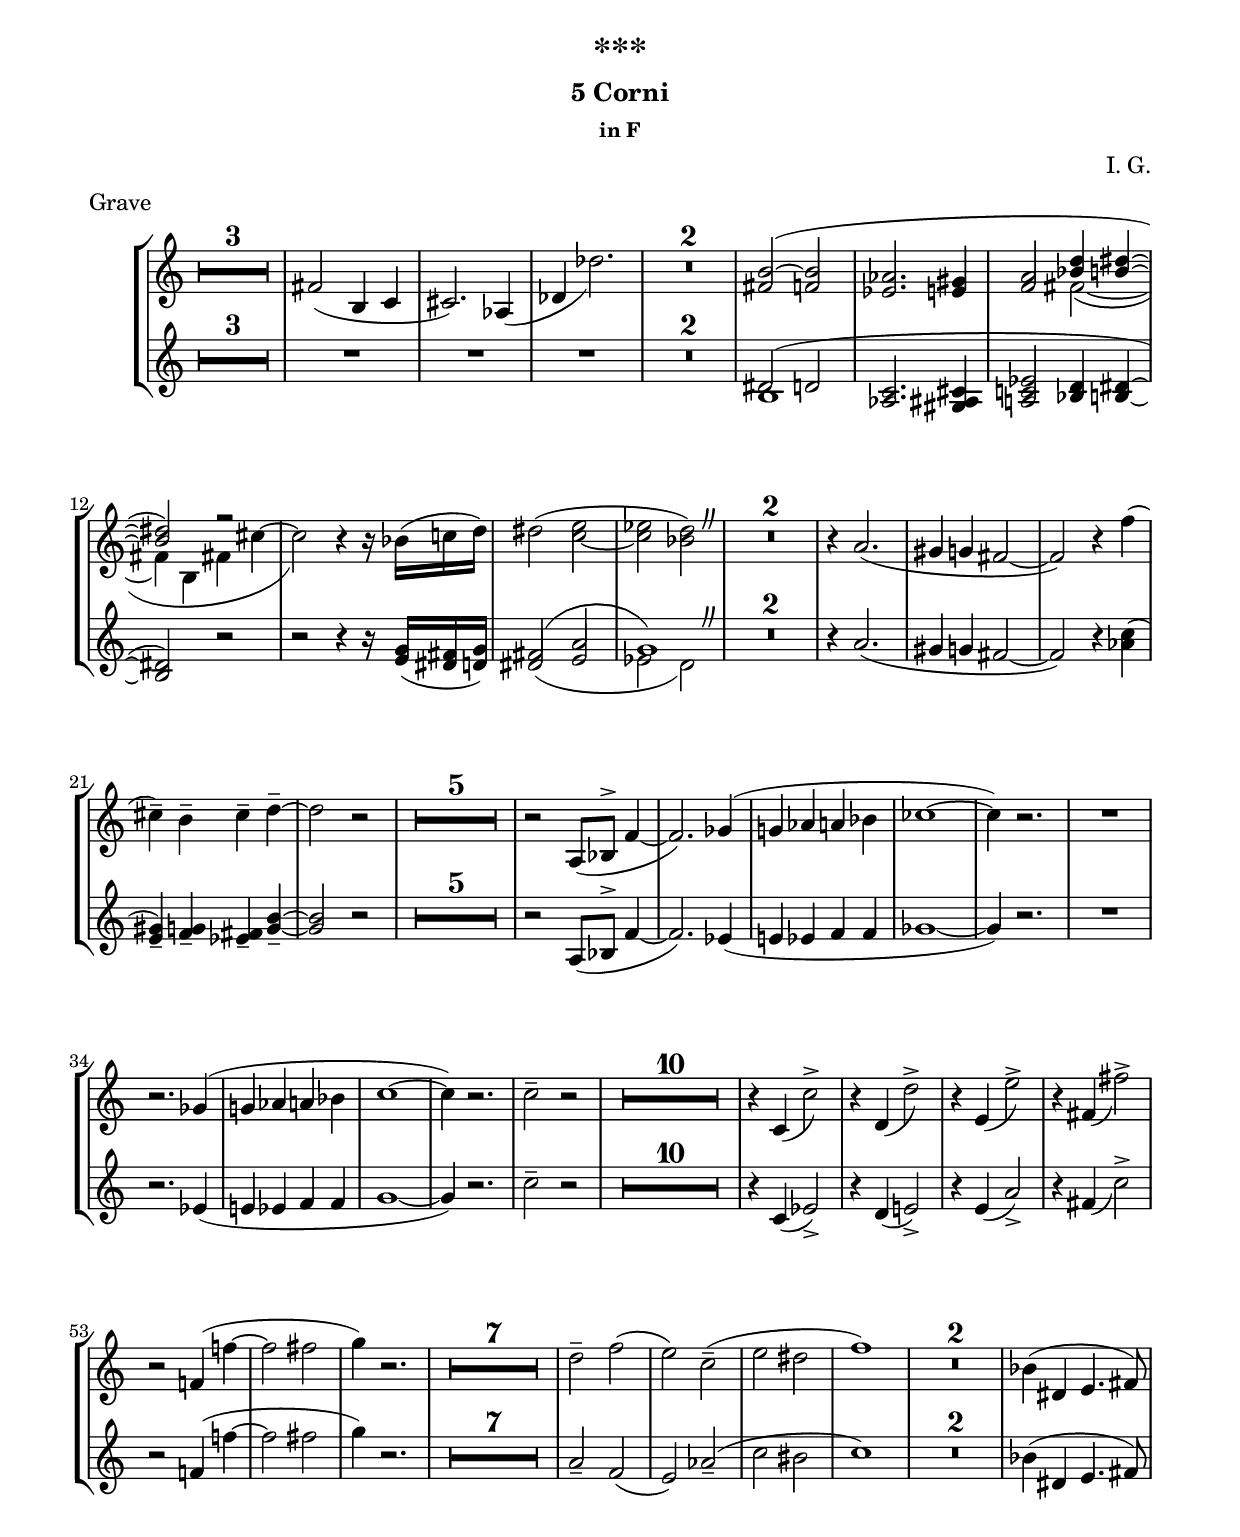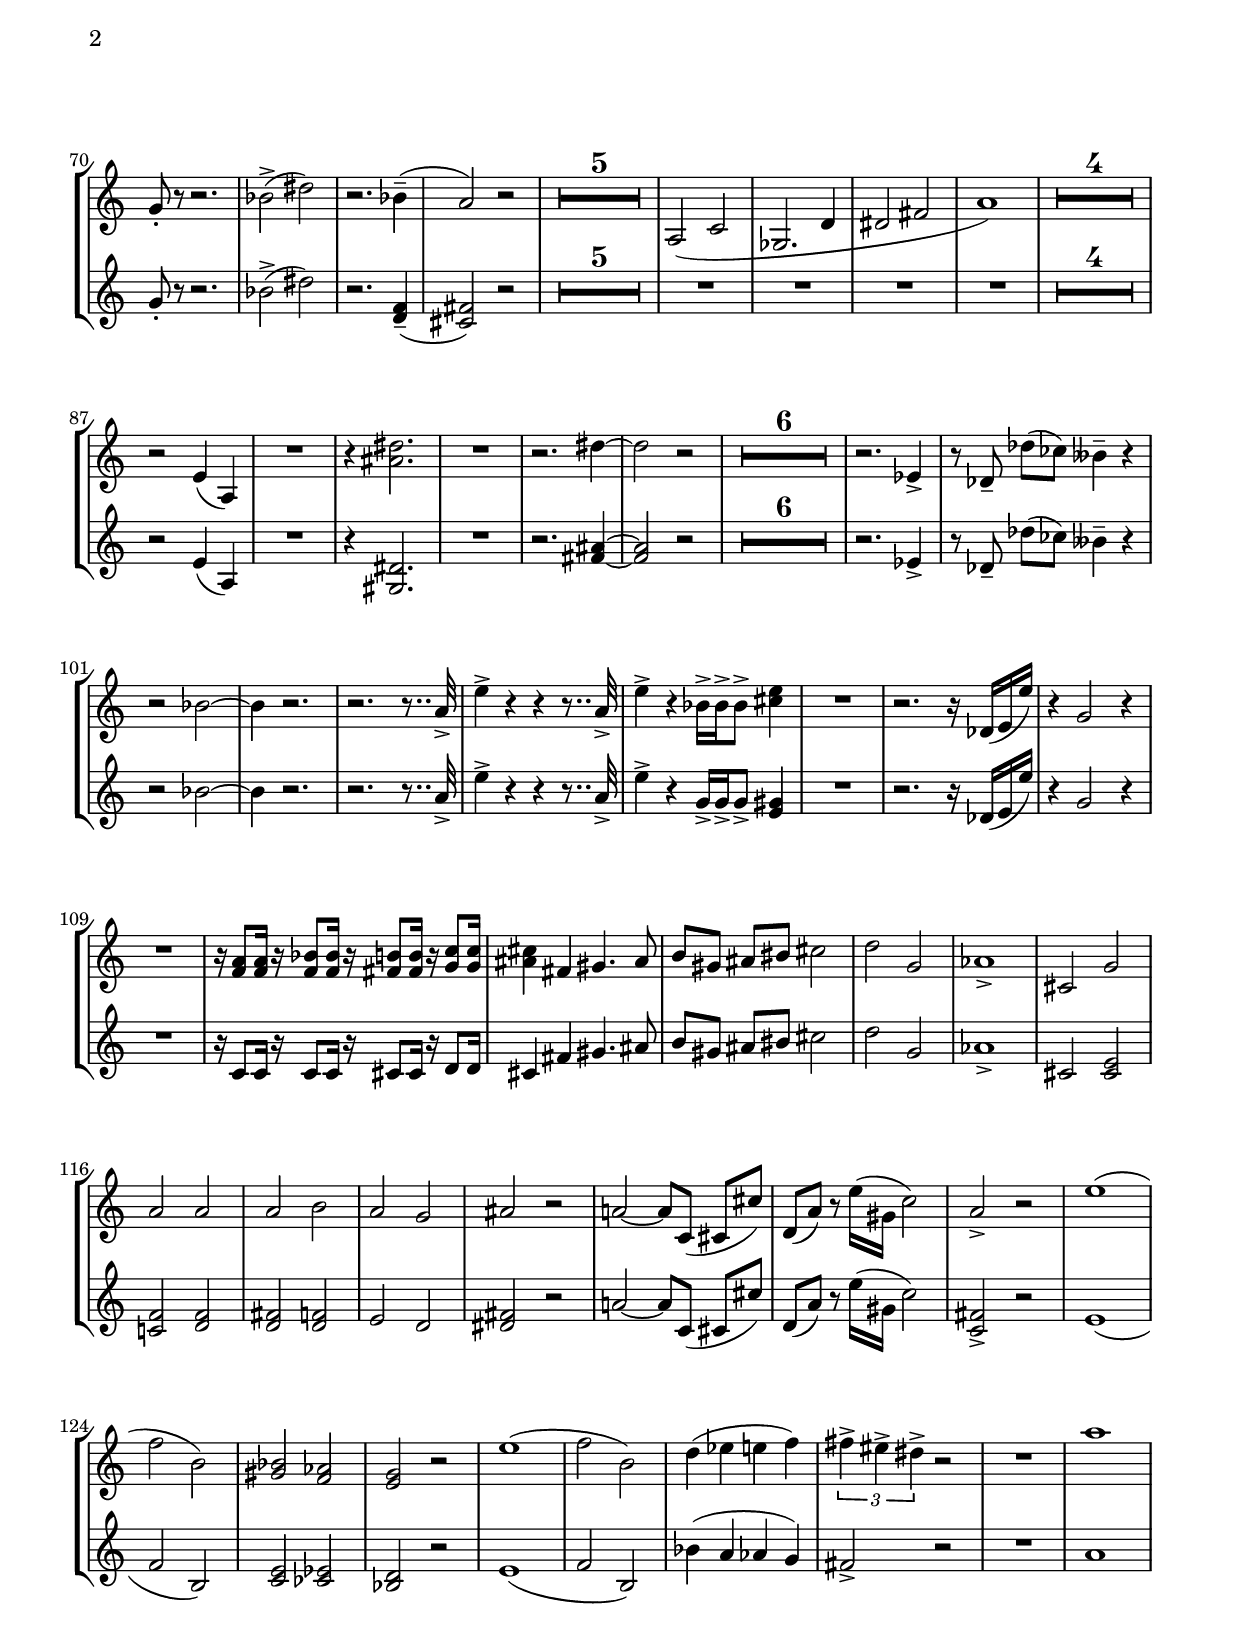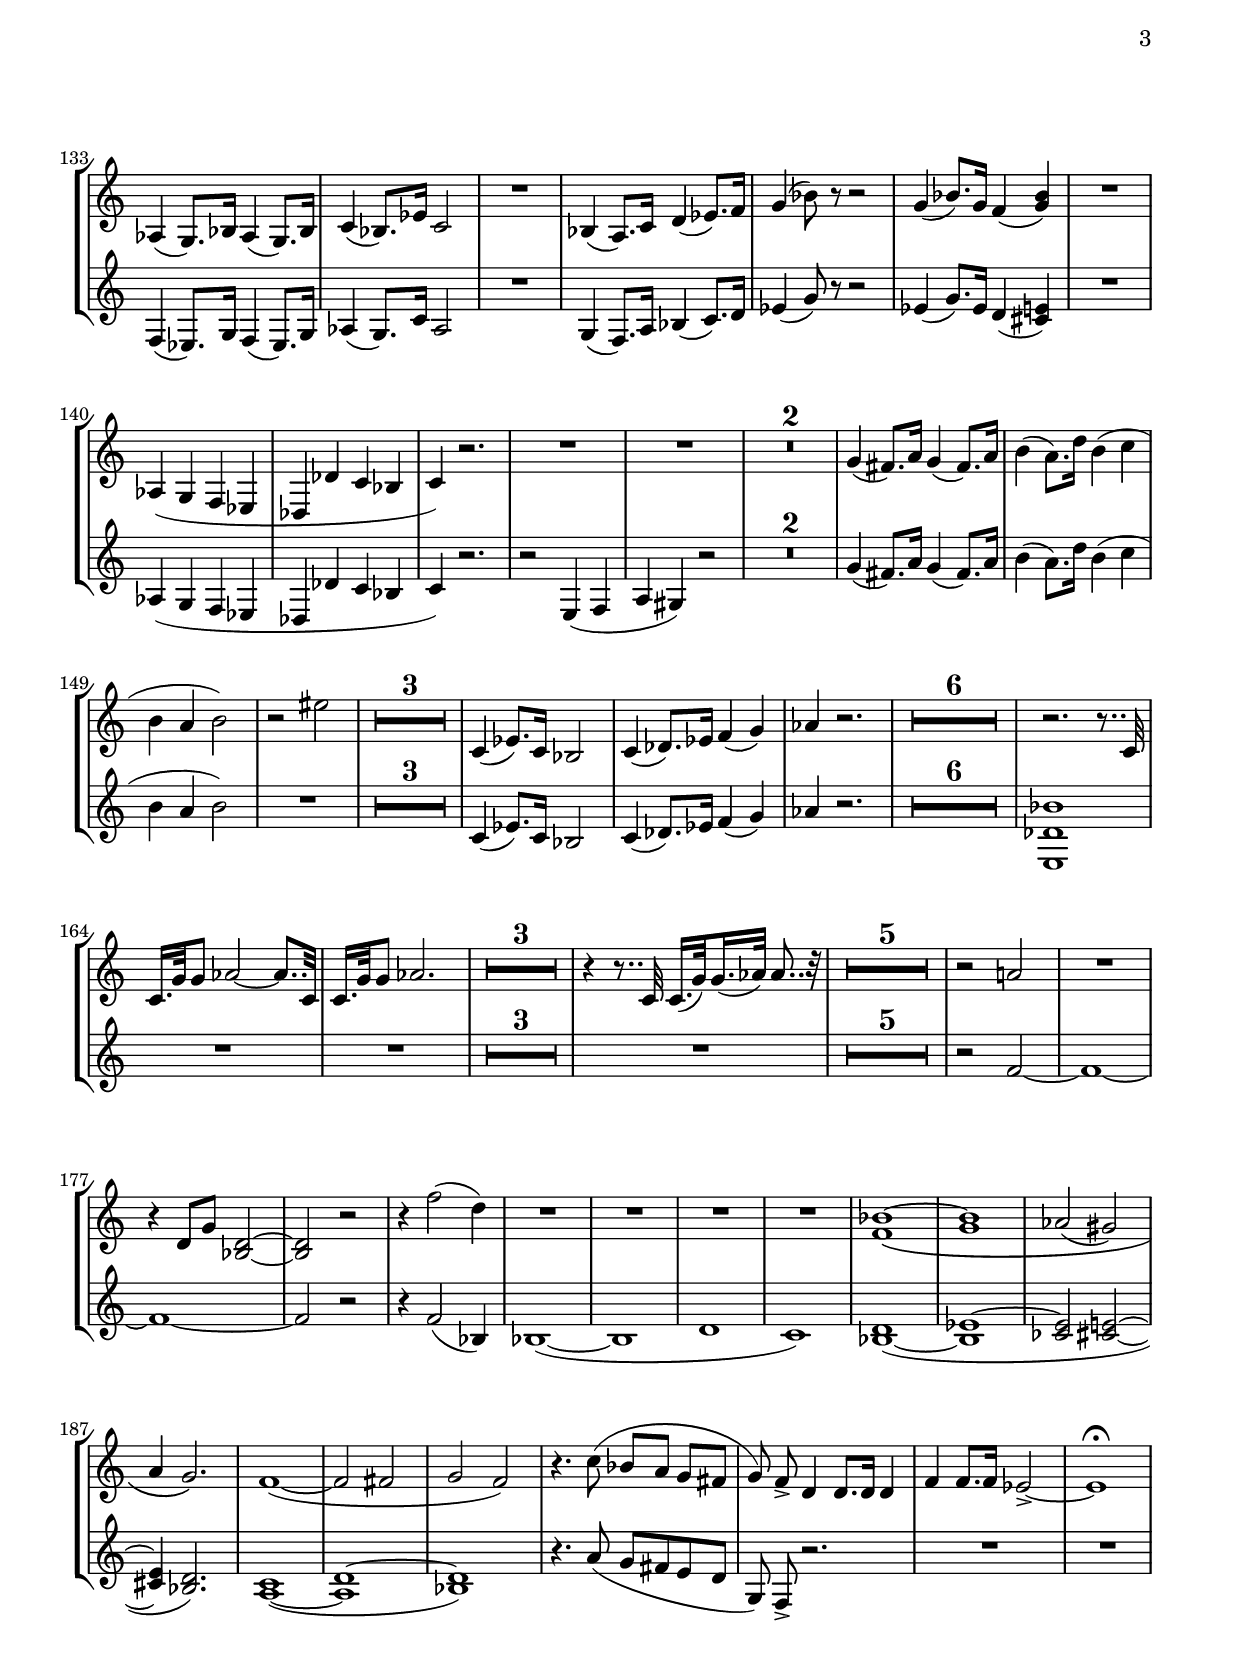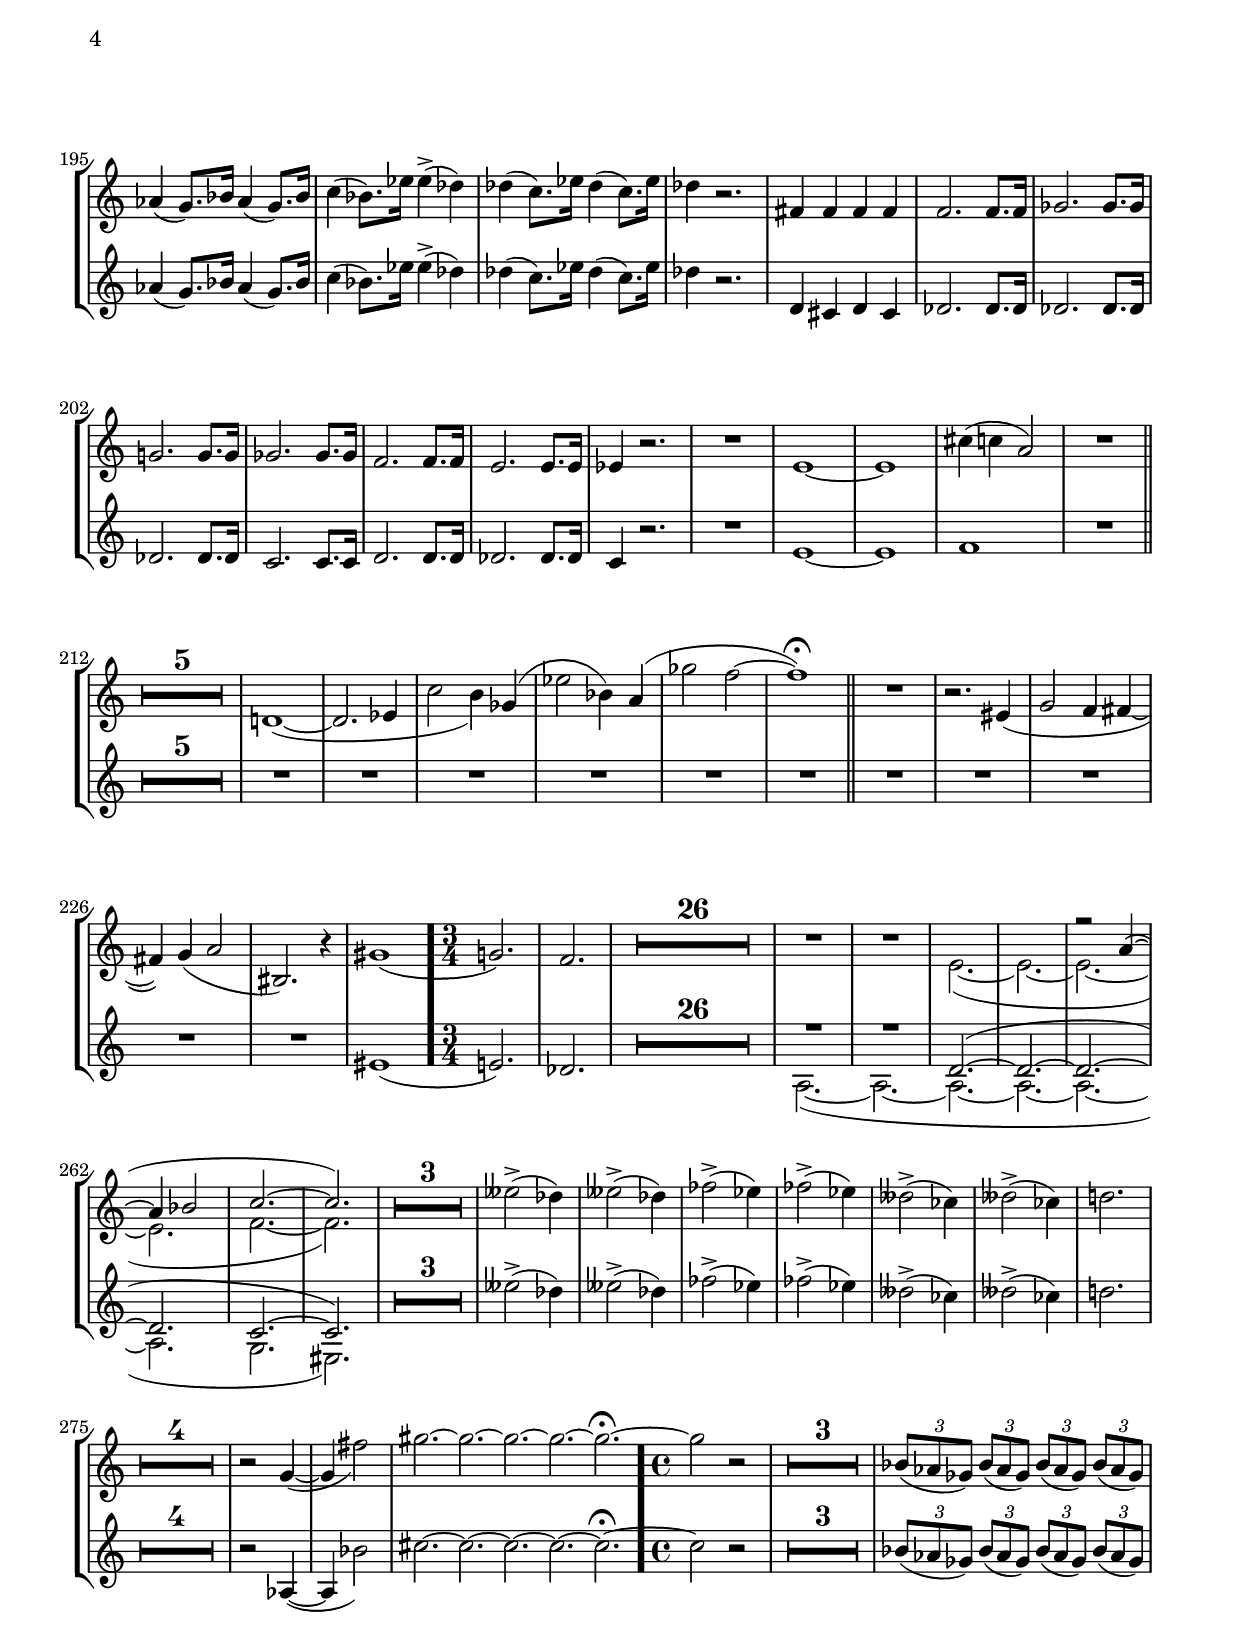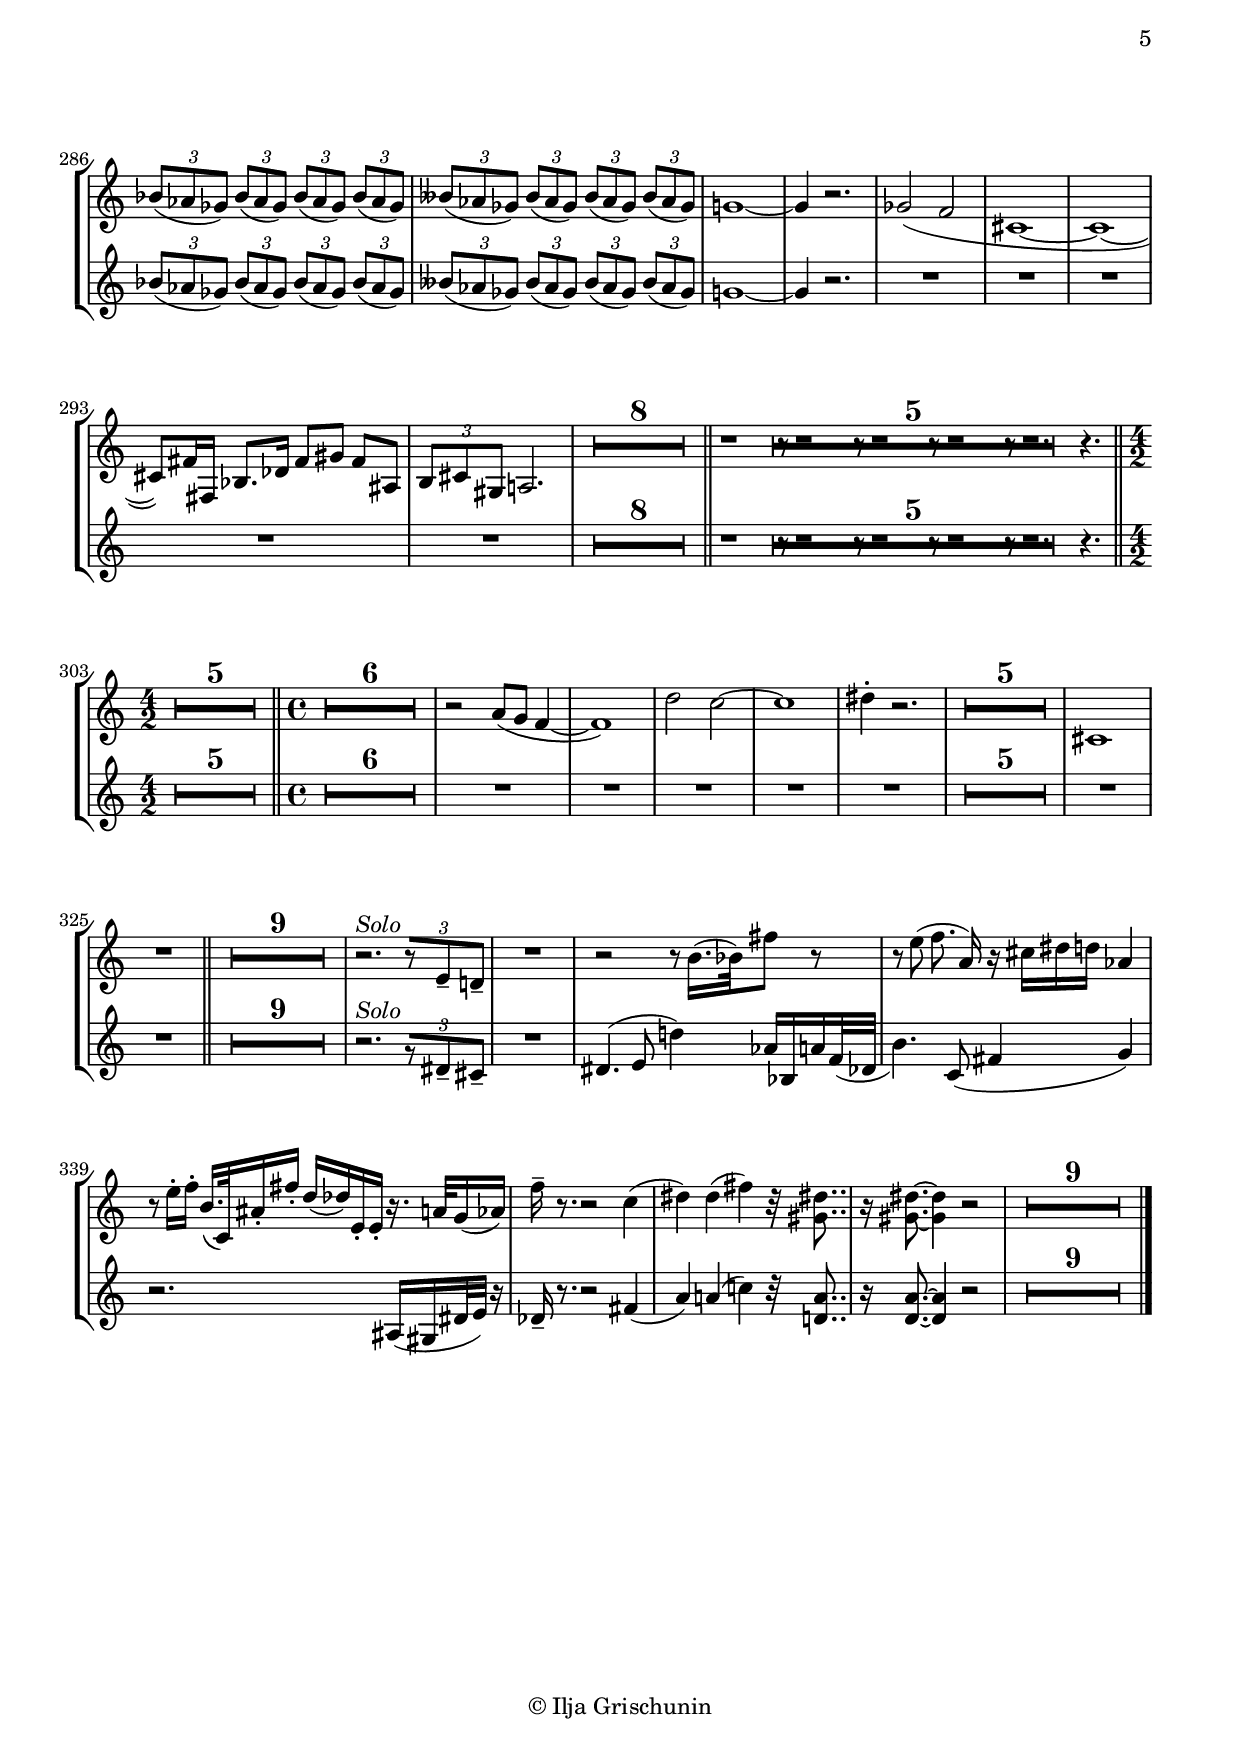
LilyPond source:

\version "2.19.15"
%\version "2.19.11"

\language "deutsch"

\header {
  title = "***"
  meter = "Grave"
  subtitle = "5 Corni"
  subsubtitle = "in F"
  composer = "I. G."
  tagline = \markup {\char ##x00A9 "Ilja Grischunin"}
}

\paper {
  %#(set-paper-size "a4")
  top-system-spacing.basic-distance = #25
  top-markup-spacing.basic-distance = #8
  markup-system-spacing.basic-distance = #15
  system-system-spacing.basic-distance = #20
  last-bottom-spacing.basic-distance = #25
  left-margin = 15
  right-margin = 15
  %two-sided = ##t
  %inner-margin = 25
  %outer-margin = 15
}

\layout {
  indent = 10
  \context {
    \Score
    %\remove "Bar_number_engraver"
  }
}

\version "2.19.15"
%\version "2.18.0"

\language "deutsch"

cornoOneMusic = \relative {
  \overrideTimeSignatureSettings 4/4 1/4 #'(1 1 1 1) #'()
  \time #'(2 2 2 2) 4/4
  \override MultiMeasureRest #'expand-limit = #2
  \set Score.skipBars = ##t
  \override Staff.TimeSignature #'stencil = ##f
  \override BreathingSign.text = \markup {
    \musicglyph #"scripts.caesura.curved"
  }
  \set baseMoment = #(ly:make-moment 1 8)
  R1*3 h2( e,4 f fis2.) des4_( ges ges'2.) R1*2
  <<
    {
      <h, e>2~(<b e><as des>2.<a cis>4<b d>2<es g>4<e gis>~ q2) r2 s2
    }
    \\
    {
      s1*2 s2 \once\override Slur.positions = #'(1 . -2.5) h2~( h4 e, h' fis'^~ fis2)
    }
  >>
  r4 r16 es( f! g) gis2(<f~ a><f as><es g>)\breathe
  R1*2 r4 d2.( cis4 c h2~ h) r4 b'(
  fis--) e-- fis-- g--~ g2 r R1*5 r2 d,8( es^> b'4~ b2.) ces4( c! des d es fes1~
  fes4) r2. R1 r2. ces4( c! des d es f1~ f4) r2. f2-- r R1*10 r4 f,4_( f'2->)
  r4 g,_( g'2->) r4 a,_( a'2->) r4 h,_( h'2->) r b,!4( b'!~ b2 h c4) r2. R1*7
  g2-- b( a) f--( a gis b1) R1*2 es,4( gis, a4. h8 ) c-. r r2.
  es2->( gis) r2. es4--( d2) r R1*5 d,2( f ces2. g'4 gis2 h d1) R1*4
  r2 a4( d,) R1 r4 <dis' gis>2. R1 r2. gis4~ gis2 r R1*6 r2. as,4->
  r8 ges--\noBeam ges'( fes) eses4-- r r2 es~ es4 r2. r r8.. d32-> a'4-> r r r8.. d,32->
  a'4-> r es16-> es-> es8-> <fis a>4 R1 r2. r16 ges,( a a') r4 c,2 r4 R1
  r16 <b d>8 q16 r <b es>8 q16 r <h e>8 q16 r <c f>8 q16
  <dis fis>4 h cis4. dis8 e cis dis[ eis] fis2
  g c, des1-> fis,2 c' d d d e d c dis r d!~ d8[ f,]( fis fis')
  g,( d') r a'16( cis, f2) d-> r
  a'1( b2 e,)<cis es><b des><a c> r a'1( b2 e,) g4( as a b)
  \times 2/3 {h4-> ais-> gis->} r2 R1 d'1
  des,,4( c8.) es16 des4( c8.) es16 f4( es8.) as16 f2 R1
  es4( d8.) f16 g4( as8.) b16 c4( es8) r r2
  c4( es8.) c16 b4(<c es>) R1 des,4( c b as ges ges' f es f) r2. R1*4
  c'4( h8.) d16 c4( h8.) d16 e4( d8.) g16 e4( f e d e2) r ais
  R1*3 f,4( as8.) f16 es2 f4( ges8.) as16 b4( c) des r2. R1*6
  r2. r8.. f,32 f16. c'32 c8 des2~ des8.. f,32 f16. c'32 c8 des2. R1*3
  \set subdivideBeams = ##t
  r4 r8.. f,32 f16.( c'32) c16.( des32) des8.. r32 R1*5
  r2 d! R1 r4 g,8 c <es, g>2~ q r r4 b''2( g4) R1*4 <b, es~>1\(<c es> des2( cis) d4 c2.\)
  b1~( b2 h c b) r4. f'8( es d c h c)\noBeam b-> g4 g8. g16 g4
  b b8. b16 as2->~ as1\fermata
  des4( c8.) es16 des4( c8.) es16 f4( es8.) as16 as4->( ges)
  ges( f8.) as16 ges4( f8.) as16 ges4 r2. h,4 h h h
  b2. b8. b16 ces2. ces8. ces16 c!2. c8. c16 ces2. ces8. ces16
  b2. b8. b16 a2. a8. a16 as4 r2. R1 a1~ a fis'4( f d2) R1
  \bar "||"
  R1*5
  g,!1~_( g2. as4 f'2 e4) ces( as'2 es4) d( ces'2 b~ b1)\fermata
  \bar "||"
  R1 r2. ais,4( c2 b4 h~ h) c( d2 eis,2.) r4 cis'1(
  \bar "."
  \revert Staff.TimeSignature.stencil
  \time 3/4
  c!2.) b
  R2.*28
  <<
    {
      s2.*2 r2 d4~( d es2 f2.~ f)
    }
    \\
    {
      a,2.(~ a~ a~ a b~ b)
    }
  >>
  R2.*3
  \repeat unfold 2 {ases'2(-> ges4)}
  \repeat unfold 2 {heses2(-> as4)}
  \repeat unfold 2 {geses2(-> fes4)} g!2. R2.*4
  r2 c,4~_( c h'!2)
  \cadenzaOn
  cis2.~ cis~ cis~ cis~ cis~\fermata
  \cadenzaOff
  \bar "."
  \time 4/4
  cis2 r R1*3 \repeat unfold 8 {
    \times 2/3 {es,8[( des ces])}
  }
  \repeat unfold 4 {
    \times 2/3 {eses8[( des ces])}
  }
  c!1~ c4 r2. ces2( b fis1~ fis~
  fis8)[ h16 h,] es8.[ ges16] h8 cis h[ dis,]
  \times 2/3 {e8 fis cis} d!2.
   R1*8
  \bar "||"
  \cadenzaOn
  r1 r8 \bar ""
  r1 r8 \bar ""
  r1 r8 \bar ""
  r1 r8 \bar ""
  r1. r4.
  \cadenzaOff
  \bar "||"
  \time 4/2
  R1*10
  \bar "||"
  \time 4/4
  R1*6
  r2 d'8( c b4~ b1) g'2 f~ f1 gis4-. r2.
  R1*5 fis,1
  R1 \bar "||"
  R1*9
  \override TupletBracket.bracket-visibility = ##f
  r2.^\markup {\italic Solo} \times 2/3 {r8[ a-- g!--]} R1
  r2 r8 e'16.( es32) h'8 r 
  r a( b8. d,16) r fis gis g des4
  \set subdivideBeams = ##f
  r8 a'16-. b-. e,16.[( f,32) dis'16-. h'!]-.
  g( ges) a,-. a-. r16. d32 c16( des) b'16-- r8. r2 f4(
  gis) gis( h!) r32 <cis, gis'!>8.. r16 q8.~ <cis gis'>4 r2
  R1*9
  \bar "|."
}

\version "2.19.15"
%\version "2.18.0"

\language "deutsch"

cornoTwoMusic = \relative {
  \overrideTimeSignatureSettings 4/4 1/4 #'(1 1 1 1) #'()
  \time #'(2 2 2 2) 4/4
  \override MultiMeasureRest #'expand-limit = #2
  %\clef bass
  \set Score.skipBars = ##t
  \override Staff.TimeSignature #'stencil = ##f
  \override BreathingSign.text = \markup {
    \musicglyph #"scripts.caesura.curved"
  }
  R1*8
  <<
    {
      gis2( g <des f>2.<cis dis fis>4<d! f! as>2<es g>4
      \override TieColumn.tie-configuration =
      #'((-4.0 . 1) (-8.0 . -1))
      <e gis>~ q2)
    }
    \\
    {
      e1 s1*2 s2
    }
  >>
  r2 r2 r4 r16<a c>(<gis h><g c>)
  <<
    {
      \once\override Slur.positions = #'(1 . 1)
      h2( d c1)
    }
    \\
    {
      \stemUp
      \once\override Slur.positions = #'(1 . 1)
      gis2( a \stemDown as g)
    }
  >>
  \breathe
  R1*2 r4 d'2.( cis4 c h2~ h) r4 <des f>4(<a cis>--)<b c>--<as h>--<c e>--~
  q2 r R1*5 r2 d,8( es^> b'4~ b2.) as4( a! as b b ces1~
  ces4) r2. R1 r2. as4( a! as b b c1~ c4) r2. f2-- r R1*10 r4 f,4( as2->)
  r4 g( a!2->) r4 a( d2->) r4 h_( f'2->) r b,!4( b'!~ b2 h c4) r2. R1*7
  d,2-- b( a) des--( f eis f1) R1*2 es4( gis, a4. h8 ) c-. r r2. es2->( gis)
  r2. <g, b>4--(<fis h>2) r R1*13 r2 a4( d,) R1 r4 <cis gis'>2. R1
  r2. <h' dis>4~ q2 r R1*6 r2. as4-> r8 ges--\noBeam ges'( fes) eses4-- r
  r2 es~ es4 r2. r r8.. d32-> a'4-> r r r8.. d,32-> a'4-> r c,16-> c-> c8-> <a cis>4
  R1 r2. r16 ges( a a') r4 c,2 r4 R1
  r16 f,8 f16 r f8 f16 r fis8 fis16 r g8 g16
  fis4 h cis4. dis8 e cis dis[ eis] fis2
  g c, des1-> fis,2<fis a><f! b><g b><g h><g b> a g <gis h> r d'!~ d8[ f,]( fis fis')
  g,( d') r a'16( cis, f2) <f, h>-> r a1( b2 e,)<f a><fes as>
  <es g> r a1( b2 e,) es'4( d des c) h2-> r R1 d1
  b,4( as8.) c16 b4( as8.) c16 des4( c8.) f16 des2 R1
  c4( b8.) d16 es4( f8.) g16 as4( c8) r r2 as4( c8.) as16 g4( <fis a>) R1
  des4( c b as ges ges' f es f) r2. r2 a,4( b d cis) r2 R1*2
  c'4( h8.) d16 c4( h8.) d16 e4( d8.) g16 e4( f e d e2)
  R1*4 f,4( as8.) f16 es2 f4( ges8.) as16 b4( c) des r2. R1*6
  <a, ges' es'>1 R1*11 r2 b'~ b1~ b~ b2 r r4 b2( es,4) es1(~ es g f)
  <es~ g>(<es as^~><fes as>2<fis a>~ q4 <es g>2.)<d~ f>1(<d g^~><es g>)
  r4. d'8( c h a g c,)\noBeam b-> r2. R1*2
  des'4( c8.) es16 des4( c8.) es16 f4( es8.) as16 as4->( ges)
  ges( f8.) as16 ges4( f8.) as16 ges4 r2. g,4 fis g fis
  \repeat unfold 3 {ges2. ges8. ges16} f2. f8. f16
  g2. g8. g16 ges2. ges8. ges16 f4 r2. R1 a1~ a b R1
  \bar "||"
  R1*11
  \bar "||"
  R1*5 ais1(
  \bar "."
  \revert Staff.TimeSignature.stencil
  \time 3/4
  a!2.) ges
  R2.*26
  <<
    {
      R2.*2 g2.~( g~ g~ g f~ f)
    }
    \\
    {
      d2.(~ d~ d~ d~ d~ d c ais)
    }
  >>
  R2.*3
  \repeat unfold 2 {ases''2(-> ges4)}
  \repeat unfold 2 {heses2(-> as4)}
  \repeat unfold 2 {geses2(-> fes4)} g!2. R2.*4
  r2 des,4~_( des es'2)
  \cadenzaOn
  fis2.~ fis~ fis~ fis~ fis~\fermata
  \cadenzaOff
  \bar "."
  \time 4/4
  fis2 r R1*3 \repeat unfold 8 {
    \times 2/3 {es8[( des ces])}
  }
  \repeat unfold 4 {
    \times 2/3 {eses8[( des ces])}
  }
  c!1~ c4 r2. R1*5
   R1*8
  \bar "||"
  \cadenzaOn
  r1 r8 \bar ""
  r1 r8 \bar ""
  r1 r8 \bar ""
  r1 r8 \bar ""
  r1. r4.
  \cadenzaOff
  \bar "||"
  \time 4/2
  R1*10
  \bar "||"
  \time 4/4
  R1*18
  \bar "||"
  R1*9
  \override TupletBracket.bracket-visibility = ##f
  r2.^\markup {\italic Solo} \times 2/3 {r8[ gis-- fis--]} R1
  gis4.( a8 g'!4) des16 es, d' b32_( ges e'4.) f,8( h!4 c)
  r2. dis,16( cis gis'32 a) r16 ges-- r8. r2 h!4(
  d) d!( f!) r32 <g,! d'>8.. r16 q8.~ <g d'>4 r2
  R1*9
  \bar "|."
}


\score {
  \new StaffGroup = "GrandStaff_corni"
  <<
    \new Staff = "Staff_hornI" {
      \transpose f c'
      \cornoOneMusic
    }
    \new Staff = "Staff_horn2" {
      \transpose f c'
      \cornoTwoMusic
    }
  >>
}